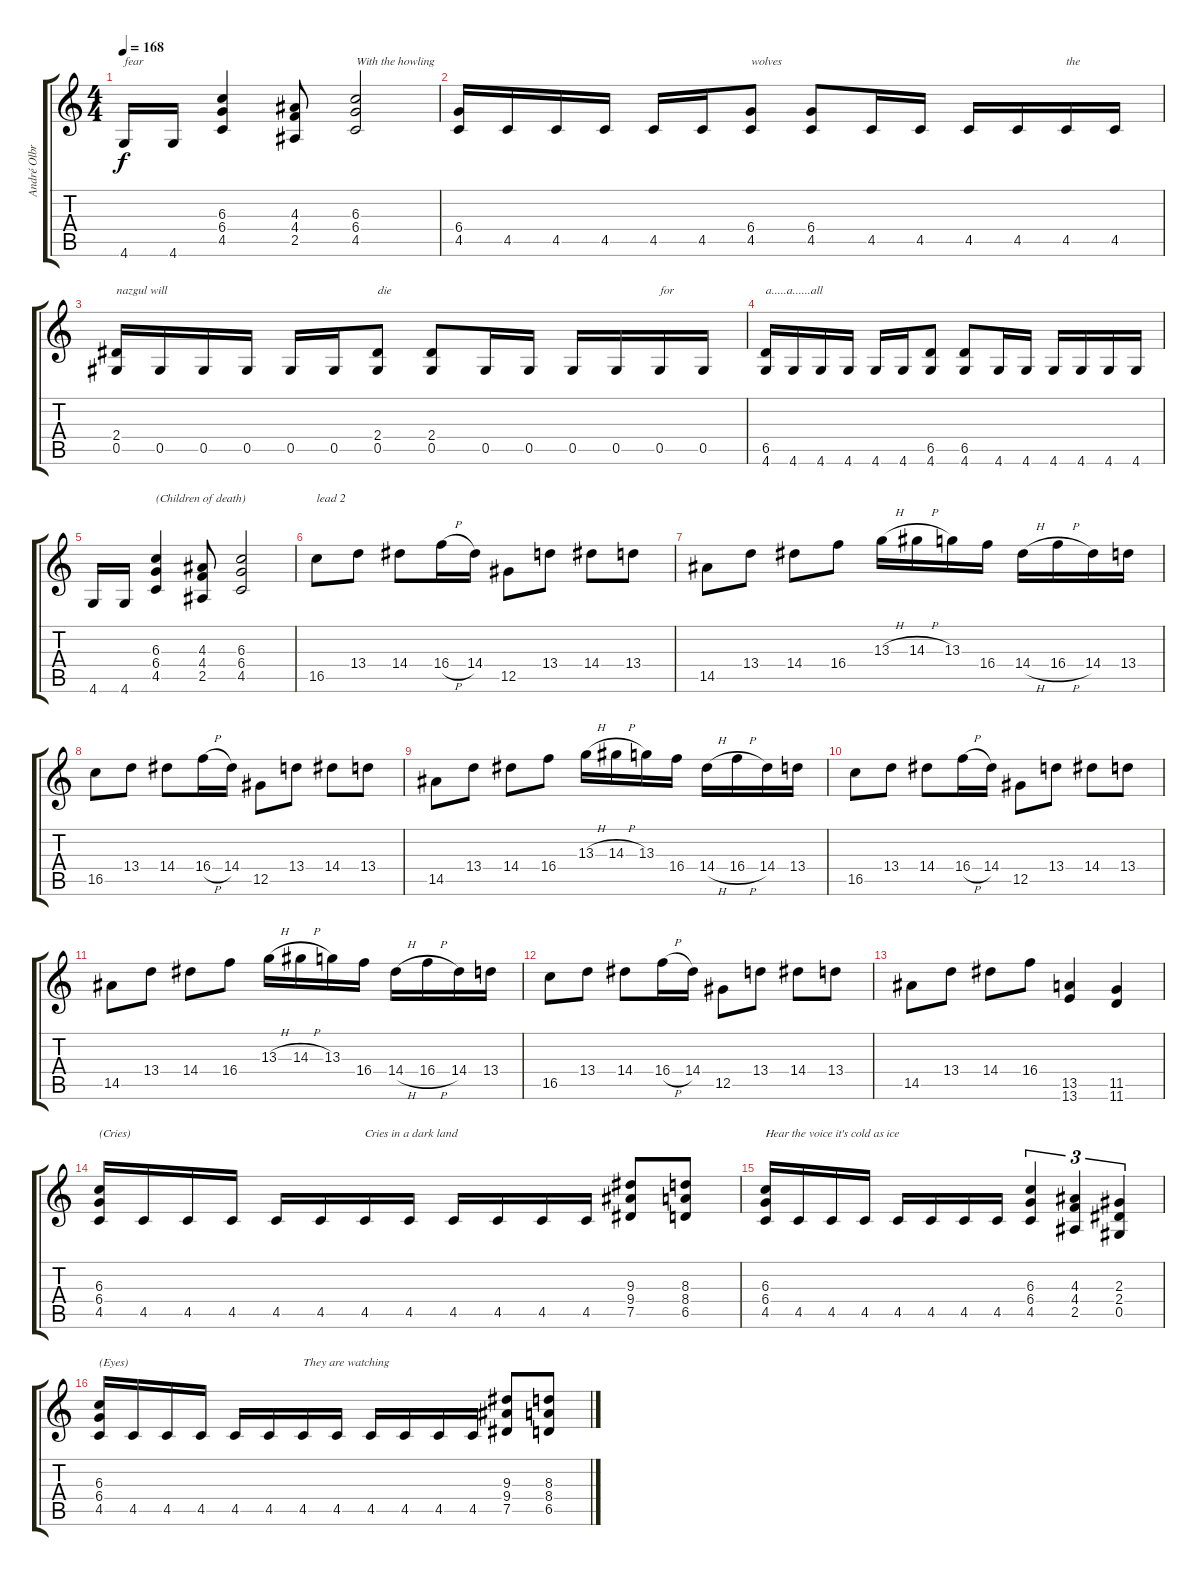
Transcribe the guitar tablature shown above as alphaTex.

\track ("André Olbrich" "André Olbr") {instrument distortionguitar}
\staff {score tabs}
\tuning (Eb4 Bb3 Gb3 Db3 Ab2 Eb2) {hide}
\ts (4 4)
\tempo 168
\clef g2
\ks c
4.6.16{txt "fear" dy f} 4.6.16 (6.3 6.4 4.5).4 (4.3 4.4 2.5).8 (6.3 6.4 4.5).2{txt "With the howling "} |
(6.4 4.5).16 4.5.16 4.5.16 4.5.16 4.5.16 4.5.16 (6.4 4.5).8{txt "wolves "} (6.4 4.5).8 4.5.16 4.5.16 4.5.16 4.5.16 4.5.16{txt "the "} 4.5.16 |
(2.4 0.5).16{txt "nazgul will "} 0.5.16 0.5.16 0.5.16 0.5.16 0.5.16 (2.4 0.5).8{txt "die"} (2.4 0.5).8 0.5.16 0.5.16 0.5.16 0.5.16 0.5.16{txt "for"} 0.5.16 |
(6.5 4.6).16{txt "a.....a......all"} 4.6.16 4.6.16 4.6.16 4.6.16 4.6.16 (6.5 4.6).8 (6.5 4.6).8 4.6.16 4.6.16 4.6.16 4.6.16 4.6.16 4.6.16 |
4.6.16 4.6.16 (6.3 6.4 4.5).4{txt "(Children of death)"} (4.3 4.4 2.5).8 (6.3 6.4 4.5).2 |
16.5.8{txt "lead 2"} 13.4.8 14.4.8 16.4{h}.16 14.4.16 12.5.8 13.4.8 14.4.8 13.4.8 |
14.5.8 13.4.8 14.4.8 16.4.8 13.3{h}.16 14.3{h}.16 13.3.16 16.4.16 14.4{h}.16 16.4{h}.16 14.4.16 13.4.16 |
16.5.8 13.4.8 14.4.8 16.4{h}.16 14.4.16 12.5.8 13.4.8 14.4.8 13.4.8 |
14.5.8 13.4.8 14.4.8 16.4.8 13.3{h}.16 14.3{h}.16 13.3.16 16.4.16 14.4{h}.16 16.4{h}.16 14.4.16 13.4.16 |
16.5.8 13.4.8 14.4.8 16.4{h}.16 14.4.16 12.5.8 13.4.8 14.4.8 13.4.8 |
14.5.8 13.4.8 14.4.8 16.4.8 13.3{h}.16 14.3{h}.16 13.3.16 16.4.16 14.4{h}.16 16.4{h}.16 14.4.16 13.4.16 |
16.5.8 13.4.8 14.4.8 16.4{h}.16 14.4.16 12.5.8 13.4.8 14.4.8 13.4.8 |
14.5.8 13.4.8 14.4.8 16.4.8 (13.5 13.6).4 (11.5 11.6).4 |
(6.3 6.4 4.5).16{txt "(Cries)"} 4.5.16 4.5.16 4.5.16 4.5.16 4.5.16 4.5.16{txt "Cries in a dark land"} 4.5.16 4.5.16 4.5.16 4.5.16 4.5.16 (9.3 9.4 7.5).8 (8.3 8.4 6.5).8 |
(6.3 6.4 4.5).16{txt "Hear the voice it's cold as ice"} 4.5.16 4.5.16 4.5.16 4.5.16 4.5.16 4.5.16 4.5.16 (6.3 6.4 4.5).4{tu (3 2)} (4.3 4.4 2.5).4{tu (3 2)} (2.3 2.4 0.5).4{tu (3 2)} |
(6.3 6.4 4.5).16{txt "(Eyes)"} 4.5.16 4.5.16 4.5.16 4.5.16 4.5.16 4.5.16{txt "They are watching"} 4.5.16 4.5.16 4.5.16 4.5.16 4.5.16 (9.3 9.4 7.5).8 (8.3 8.4 6.5).8
